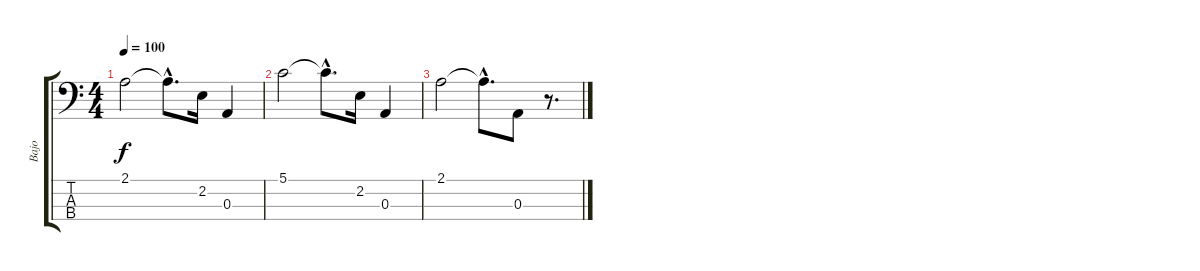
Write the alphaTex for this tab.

\track ("Bajo" "Bajo") {instrument electricbasspick}
\staff {score tabs}
\tuning (G2 D2 A1 E1) {hide}
\ts (4 4)
\tempo 100
\clef f4
\ks c
2.1.2{dy f} 2.1{hac t}.8{d} 2.2.16 0.3.4 |
5.1.2 5.1{hac t}.8{d} 2.2.16 0.3.4 |
2.1.2 2.1{hac t}.8{d} 0.3.8 r.8{d}
